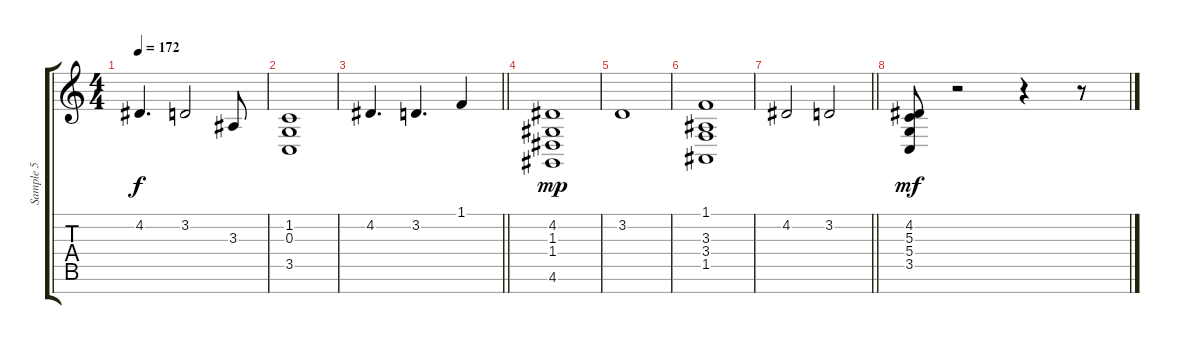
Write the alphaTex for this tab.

\track ("Sample 5" "Sample 5") {instrument lead1square}
\staff {score tabs}
\tuning (E4 B3 G3 D3 A2 E2 B1) {hide}
\ts (4 4)
\tempo 172
\clef g2
\ks c
4.2.4{d dy f} 3.2.2 3.3.8 |
(1.2 0.3 3.5).1 |
\barLineRight lightlight
4.2.4{d} 3.2.4{d} 1.1.4 |
\section ("" " ")
(4.2 1.3 1.4 4.6).1{dy mp} |
3.2.1 |
(1.1 3.3 3.4 1.5).1 |
\barLineRight lightlight
4.2.2 3.2.2 |
\section ("" " ")
(4.2 5.3 5.4 3.5).8{dy mf} r.2 r.4 r.8
